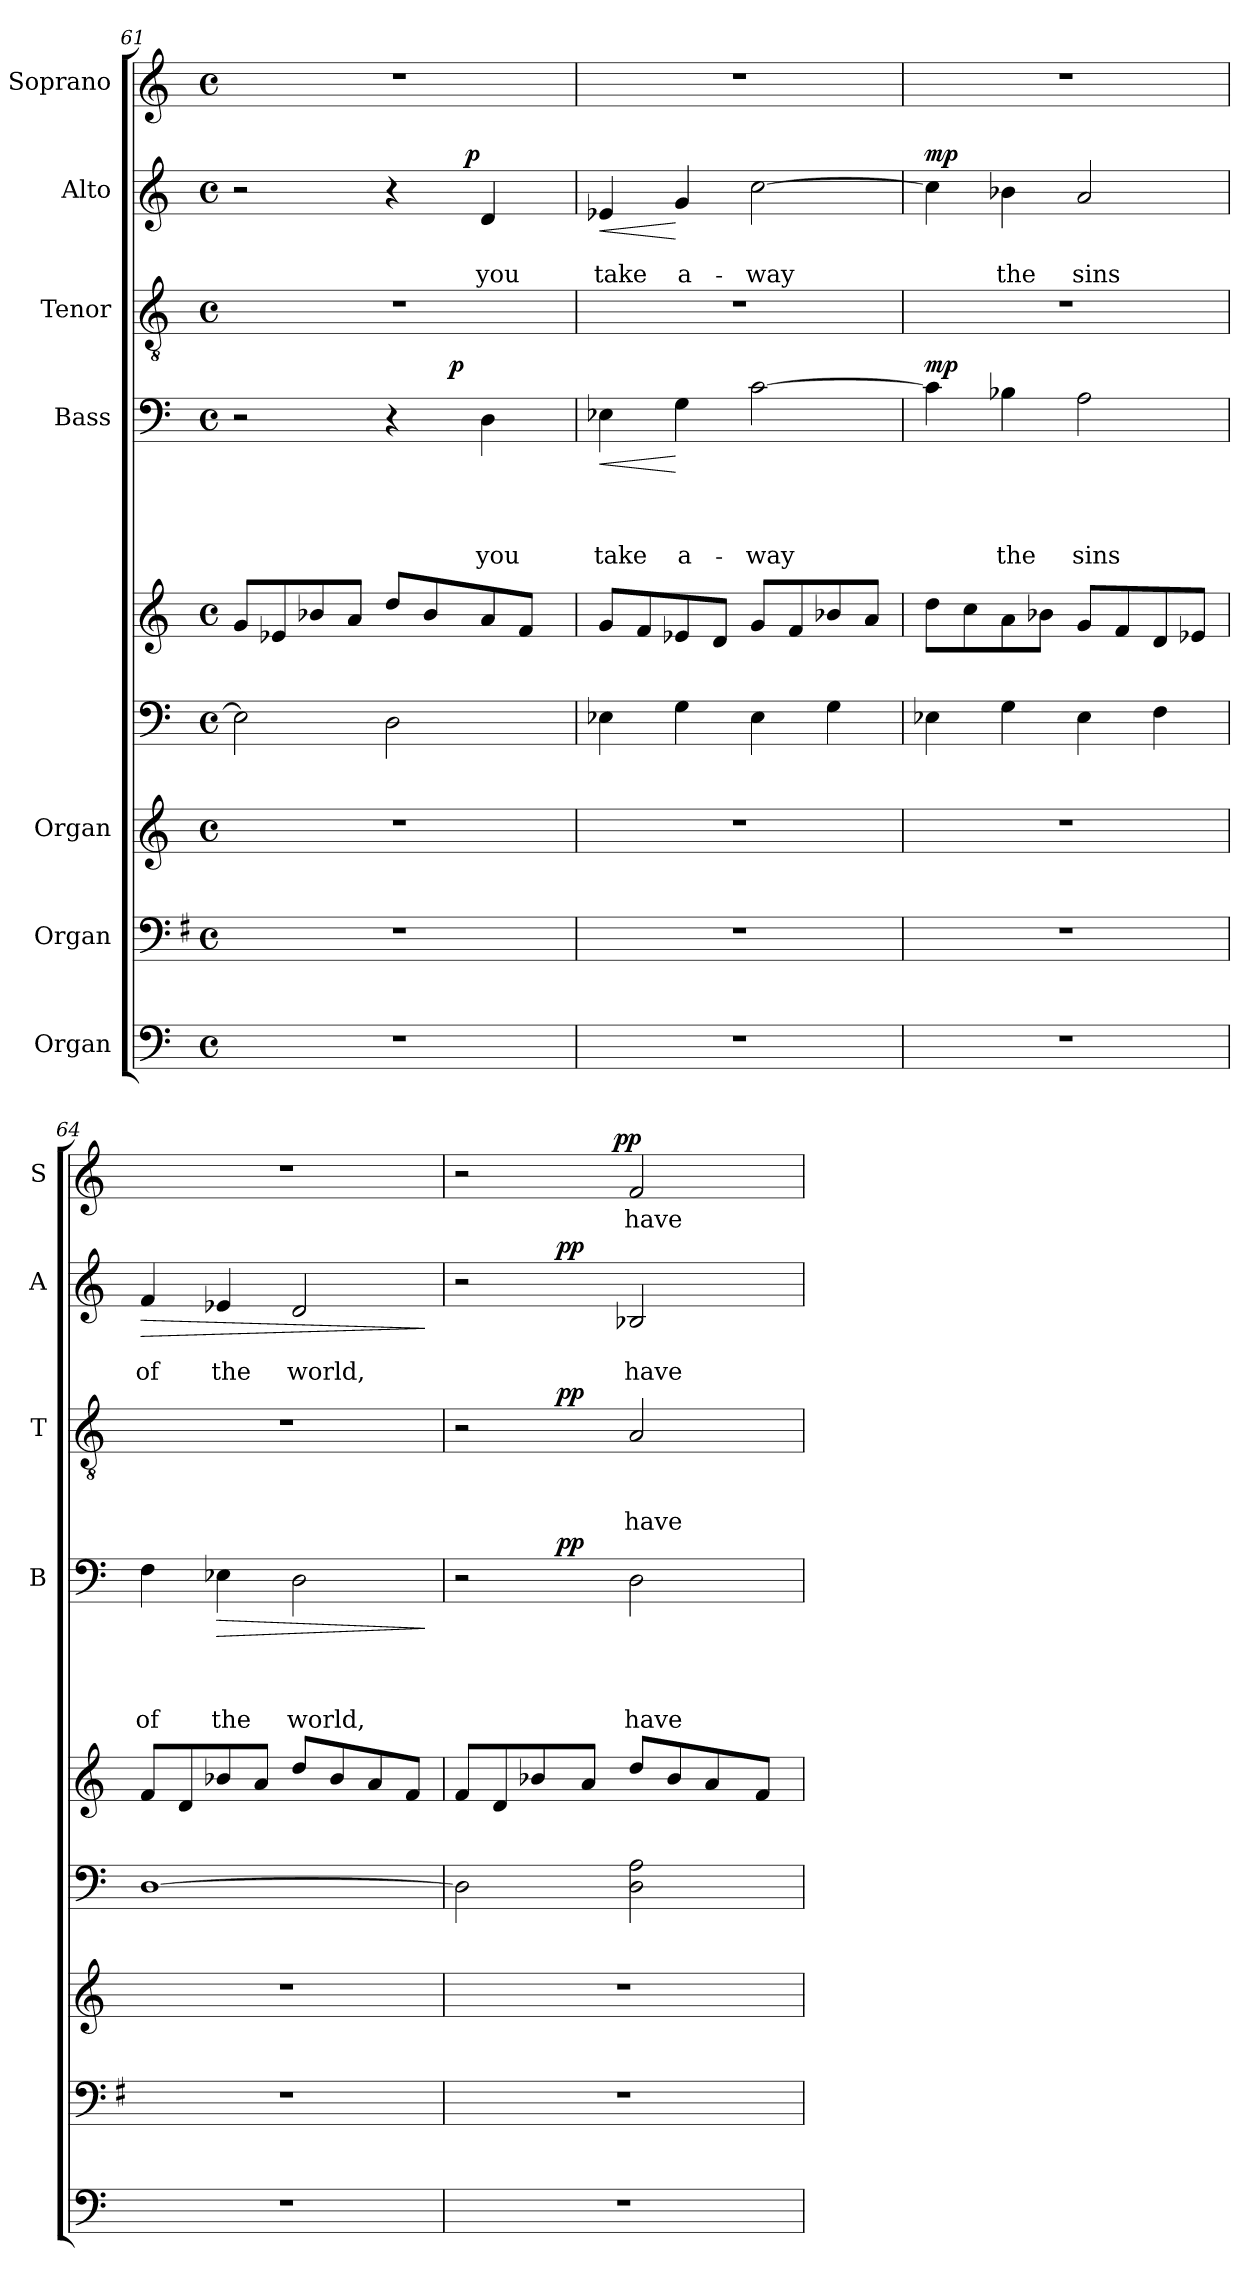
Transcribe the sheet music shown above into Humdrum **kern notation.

**kern	**kern	**kern	**kern	**kern	**kern	**text	**text	**text	**text	**dynam	**kern	**text	**text	**text	**dynam	**kern	**text	**text	**dynam	**kern	**text	**dynam
*part9	*part8	*part7	*part6	*part5	*part4	*part4	*part4	*part4	*part4	*part4	*part3	*part3	*part3	*part3	*part3	*part2	*part2	*part2	*part2	*part1	*part1	*part1
*staff9	*staff8	*staff7	*staff6	*staff5	*staff4	*staff4	*staff4	*staff4	*staff4	*staff4	*staff3	*staff3	*staff3	*staff3	*staff3	*staff2	*staff2	*staff2	*staff2	*staff1	*staff1	*staff1
*I"Organ	*I"Organ	*I"Organ	*	*	*I"Bass	*	*	*	*	*	*I"Tenor	*	*	*	*	*I"Alto	*	*	*	*I"Soprano	*	*
*	*	*	*	*	*I'B	*	*	*	*	*	*I'T	*	*	*	*	*I'A	*	*	*	*I'S	*	*
*clefF4	*clefF4	*clefG2	*clefF4	*clefG2	*clefF4	*	*	*	*	*	*clefGv2	*	*	*	*	*clefG2	*	*	*	*clefG2	*	*
*k[]	*k[f#]	*k[]	*k[]	*k[]	*k[]	*	*	*	*	*	*k[]	*	*	*	*	*k[]	*	*	*	*k[]	*	*
*C:	*G:	*C:	*C:	*C:	*C:	*	*	*	*	*	*C:	*	*	*	*	*C:	*	*	*	*C:	*	*
*M4/4	*M4/4	*M4/4	*M4/4	*M4/4	*M4/4	*	*	*	*	*	*M4/4	*	*	*	*	*M4/4	*	*	*	*M4/4	*	*
*met(c)	*met(c)	*met(c)	*met(c)	*met(c)	*met(c)	*	*	*	*	*	*met(c)	*	*	*	*	*met(c)	*	*	*	*met(c)	*	*
=61	=61	=61	=61	=61	=61	=61	=61	=61	=61	=61	=61	=61	=61	=61	=61	=61	=61	=61	=61	=61	=61	=61
*	*	*	*	*	*^	*	*	*	*	*	*	*	*	*	*	*^	*	*	*	*	*	*
1r	1r	1r	2E-\]	8g/L	2r	2ryy	.	.	.	.	.	1r	.	.	.	.	2r	2ryy	.	.	.	1r	.	.
.	.	.	.	8e-X/	.	.	.	.	.	.	.	.	.	.	.	.	.	.	.	.	.	.	.	.
.	.	.	.	8b-X/	.	.	.	.	.	.	.	.	.	.	.	.	.	.	.	.	.	.	.	.
.	.	.	.	8a/J	.	.	.	.	.	.	.	.	.	.	.	.	.	.	.	.	.	.	.	.
.	.	.	2D\	8dd/L	4r	8.ryy	.	.	.	.	.	.	.	.	.	.	4r	8..ryy	.	.	.	.	.	.
.	.	.	.	8b-/	.	.	.	.	.	.	.	.	.	.	.	.	.	.	.	.	.	.	.	.
!	!	!	!	!	!	!	!	!	!	!	!LO:DY:a	!	!	!	!	!	!	!	!	!	!	!	!	!
.	.	.	.	.	.	4ryy	.	.	.	.	p	.	.	.	.	.	.	.	.	.	.	.	.	.
!	!	!	!	!	!	!	!	!	!	!	!	!	!	!	!	!	!	!	!	!	!LO:DY:a	!	!	!
.	.	.	.	.	.	.	.	.	.	.	.	.	.	.	.	.	.	4ryy	.	.	p	.	.	.
!	!	!	!	!	!	!	!	!	!	!LO:LY:b	!	!	!	!	!	!	!	!	!	!LO:LY:b	!	!	!	!
.	.	.	.	8a/	4D\	.	.	.	.	you	.	.	.	.	.	.	4d/	.	.	you	.	.	.	.
.	.	.	.	8f/J	.	.	.	.	.	.	.	.	.	.	.	.	.	.	.	.	.	.	.	.
.	.	.	.	.	.	16ryy	.	.	.	.	.	.	.	.	.	.	.	.	.	.	.	.	.	.
.	.	.	.	.	.	.	.	.	.	.	.	.	.	.	.	.	.	32ryy	.	.	.	.	.	.
=62	=62	=62	=62	=62	=62	=62	=62	=62	=62	=62	=62	=62	=62	=62	=62	=62	=62	=62	=62	=62	=62	=62	=62	=62
!	!	!	!	!	!	!	!	!	!	!LO:LY:b	!LO:HP:b	!	!	!	!	!	!	!	!	!LO:LY:b	!LO:HP:b	!	!	!
*	*	*	*	*	*v	*v	*	*	*	*	*	*	*	*	*	*	*v	*v	*	*	*	*	*	*
1r	1r	1r	4E-X\	8g/L	4E-X\	.	.	.	take	<	1r	.	.	.	.	4e-X/	.	take	<	1r	.	.
.	.	.	.	8f/	.	.	.	.	.	.	.	.	.	.	.	.	.	.	.	.	.	.
!	!	!	!	!	!	!	!	!	!LO:LY:b	!	!	!	!	!	!	!	!	!LO:LY:b	!	!	!	!
.	.	.	4G\	8e-X/	4G\	.	.	.	a-	[	.	.	.	.	.	4g/	.	a-	[	.	.	.
.	.	.	.	8d/J	.	.	.	.	.	.	.	.	.	.	.	.	.	.	.	.	.	.
!	!	!	!	!	!	!	!	!	!LO:LY:b	!	!	!	!	!	!	!	!	!LO:LY:b	!	!	!	!
.	.	.	4E-\	8g/L	[>2c\	.	.	.	-way	.	.	.	.	.	.	[>2cc\	.	-way	.	.	.	.
.	.	.	.	8f/	.	.	.	.	.	.	.	.	.	.	.	.	.	.	.	.	.	.
.	.	.	4G\	8b-X/	.	.	.	.	.	.	.	.	.	.	.	.	.	.	.	.	.	.
.	.	.	.	8a/J	.	.	.	.	.	.	.	.	.	.	.	.	.	.	.	.	.	.
=63	=63	=63	=63	=63	=63	=63	=63	=63	=63	=63	=63	=63	=63	=63	=63	=63	=63	=63	=63	=63	=63	=63
!	!	!	!	!	!	!	!	!	!	!LO:DY:a	!	!	!	!	!	!	!	!	!LO:DY:a	!	!	!
1r	1r	1r	4E-X\	8dd\L	4c\]	.	.	.	.	mp	1r	.	.	.	.	4cc\]	.	.	mp	1r	.	.
.	.	.	.	8cc\	.	.	.	.	.	.	.	.	.	.	.	.	.	.	.	.	.	.
!	!	!	!	!	!	!	!	!	!LO:LY:b	!	!	!	!	!	!	!	!	!LO:LY:b	!	!	!	!
.	.	.	4G\	8a\	4B-X\	.	.	.	the	.	.	.	.	.	.	4b-X\	.	the	.	.	.	.
.	.	.	.	8b-X\J	.	.	.	.	.	.	.	.	.	.	.	.	.	.	.	.	.	.
!	!	!	!	!	!	!	!	!	!LO:LY:b	!	!	!	!	!	!	!	!	!LO:LY:b	!	!	!	!
.	.	.	4E-\	8g/L	2A\	.	.	.	sins	.	.	.	.	.	.	2a/	.	sins	.	.	.	.
.	.	.	.	8f/	.	.	.	.	.	.	.	.	.	.	.	.	.	.	.	.	.	.
.	.	.	4F\	8d/	.	.	.	.	.	.	.	.	.	.	.	.	.	.	.	.	.	.
.	.	.	.	8e-X/J	.	.	.	.	.	.	.	.	.	.	.	.	.	.	.	.	.	.
!!LO:PB:g=z
=64	=64	=64	=64	=64	=64	=64	=64	=64	=64	=64	=64	=64	=64	=64	=64	=64	=64	=64	=64	=64	=64	=64
!	!	!	!	!	!	!	!	!	!LO:LY:b	!	!	!	!	!	!	!	!	!LO:LY:b	!LO:HP:b	!	!	!
1r	1r	1r	[>1D	8f/L	4F\	.	.	.	of	.	1r	.	.	.	.	4f/	.	of	>	1r	.	.
.	.	.	.	8d/	.	.	.	.	.	.	.	.	.	.	.	.	.	.	.	.	.	.
!	!	!	!	!	!	!	!	!	!LO:LY:b	!LO:HP:b	!	!	!	!	!	!	!	!LO:LY:b	!	!	!	!
.	.	.	.	8b-X/	4E-X\	.	.	.	the	>	.	.	.	.	.	4e-X/	.	the	.	.	.	.
.	.	.	.	8a/J	.	.	.	.	.	.	.	.	.	.	.	.	.	.	.	.	.	.
!	!	!	!	!	!	!	!	!	!LO:LY:b	!	!	!	!	!	!	!	!	!LO:LY:b	!	!	!	!
.	.	.	.	8dd/L	2D\	.	.	.	world,	.	.	.	.	.	.	2d/	.	world,	.	.	.	.
.	.	.	.	8b-/	.	.	.	.	.	.	.	.	.	.	.	.	.	.	.	.	.	.
.	.	.	.	8a/	.	.	.	.	.	.	.	.	.	.	.	.	.	.	.	.	.	.
.	.	.	.	8f/J	.	.	.	.	.	.	.	.	.	.	.	.	.	.	.	.	.	.
.	.	.	.	.	.	.	.	.	.	]	.	.	.	.	.	.	.	.	]	.	.	.
=65	=65	=65	=65	=65	=65	=65	=65	=65	=65	=65	=65	=65	=65	=65	=65	=65	=65	=65	=65	=65	=65	=65
*	*	*	*	*	*^	*	*	*	*	*	*^	*	*	*	*	*^	*	*	*	*^	*	*
1r	1r	1r	2D\]	8f/L	2r	4ryy	.	.	.	.	.	2r	4ryy	.	.	.	.	2r	4ryy	.	.	.	2r	4...ryy	.	.
.	.	.	.	8d/	.	.	.	.	.	.	.	.	.	.	.	.	.	.	.	.	.	.	.	.	.	.
.	.	.	.	8b-X/	.	16ryy	.	.	.	.	.	.	16ryy	.	.	.	.	.	16ryy	.	.	.	.	.	.	.
!	!	!	!	!	!	!	!	!	!	!	!LO:DY:a	!	!	!	!	!	!LO:DY:a	!	!	!	!	!LO:DY:a	!	!	!	!
.	.	.	.	.	.	2ryy	.	.	.	.	pp	.	2ryy	.	.	.	pp	.	2ryy	.	.	pp	.	.	.	.
.	.	.	.	8a/J	.	.	.	.	.	.	.	.	.	.	.	.	.	.	.	.	.	.	.	.	.	.
!	!	!	!	!	!	!	!	!	!	!	!	!	!	!	!	!	!	!	!	!	!	!	!	!	!	!LO:DY:a
.	.	.	.	.	.	.	.	.	.	.	.	.	.	.	.	.	.	.	.	.	.	.	.	2ryy	.	pp
!	!	!	!	!	!	!	!	!	!	!LO:LY:b	!	!	!	!	!	!LO:LY:b	!	!	!	!	!LO:LY:b	!	!	!	!LO:LY:b	!
.	.	.	2D\ 2A\	8dd/L	2D\	.	.	.	.	have	.	2A/	.	.	.	have	.	2B-X/	.	.	have	.	2f/	.	have	.
.	.	.	.	8b-/	.	.	.	.	.	.	.	.	.	.	.	.	.	.	.	.	.	.	.	.	.	.
.	.	.	.	8a/	.	.	.	.	.	.	.	.	.	.	.	.	.	.	.	.	.	.	.	.	.	.
.	.	.	.	.	.	8.ryy	.	.	.	.	.	.	8.ryy	.	.	.	.	.	8.ryy	.	.	.	.	.	.	.
.	.	.	.	8f/J	.	.	.	.	.	.	.	.	.	.	.	.	.	.	.	.	.	.	.	.	.	.
.	.	.	.	.	.	.	.	.	.	.	.	.	.	.	.	.	.	.	.	.	.	.	.	32ryy	.	.
*	*	*	*	*	*v	*v	*	*	*	*	*	*	*	*	*	*	*	*v	*v	*	*	*	*v	*v	*	*
*	*	*	*	*	*	*	*	*	*	*	*v	*v	*	*	*	*	*	*	*	*	*	*	*
=	=	=	=	=	=	=	=	=	=	=	=	=	=	=	=	=	=	=	=	=	=	=
*-	*-	*-	*-	*-	*-	*-	*-	*-	*-	*-	*-	*-	*-	*-	*-	*-	*-	*-	*-	*-	*-	*-
